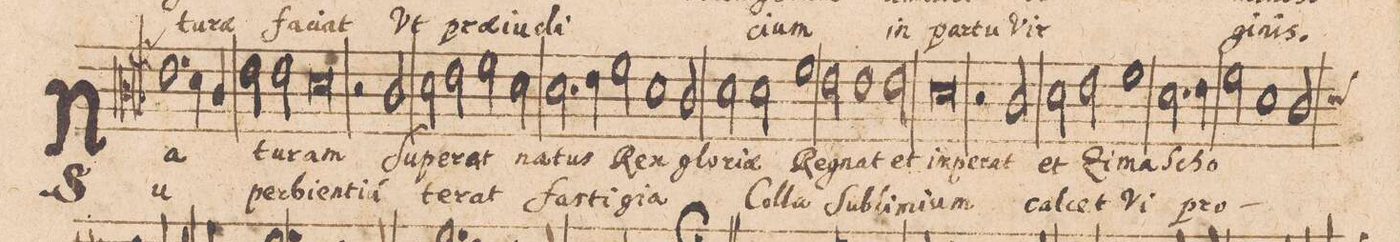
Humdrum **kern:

**kern	**text	**text
*I"CANTVS.	*	*
*clefC3	*	*
*k[b-]	*	*
*met(c|)	*	*
*M2/1	*	*
*M2/1	*	*
*met(c|)	*	*
1.e	Na-	Su-
4d\	.	-per
4c/	.	.
=20-	=20-	=20-
2e\	.	bien-
2e\	-tu-	-ti-
0d	-ram	-(um)
=21-	=21-	=21-
2r	.	.
2c/	Su-	te-
=22-	=22-	=22-
2d\	-pe-	.
2e\	-ret	.
2f\	na-	-rat
2d\	.	.
=23-	=23-	=23-
2.d\	-tus	fas-
4e\	.	.
2f\	Rex	-ti-
1d\	glo-	-gi-
=24-	=24-	=24-
2c/	-ri-	.
2d\	-ae	-a
2d\	Re-	Col-
=25-	=25-	=25-
1f	-gnat	-la
2e\	et	Su-
1e\	im-	-bli-
=26-	=26-	=26-
2e\	-pe-	-mi-
0d	-rat	-um
=27-	=27-	=27-
2r	.	.
2c/	et	cal-
=28-	=28-	=28-
2d\	Zi-	.
2e\	-ma-	-cet
1f	-scho-	Vi
=29-	=29-	=29-
2.d\	.	pro-
4e\	.	.
2f\	.	.
1d\	.	.
=30-	=30-	=30-
*custos:d	*	*
2c/	.	.
*-	*-	*-
